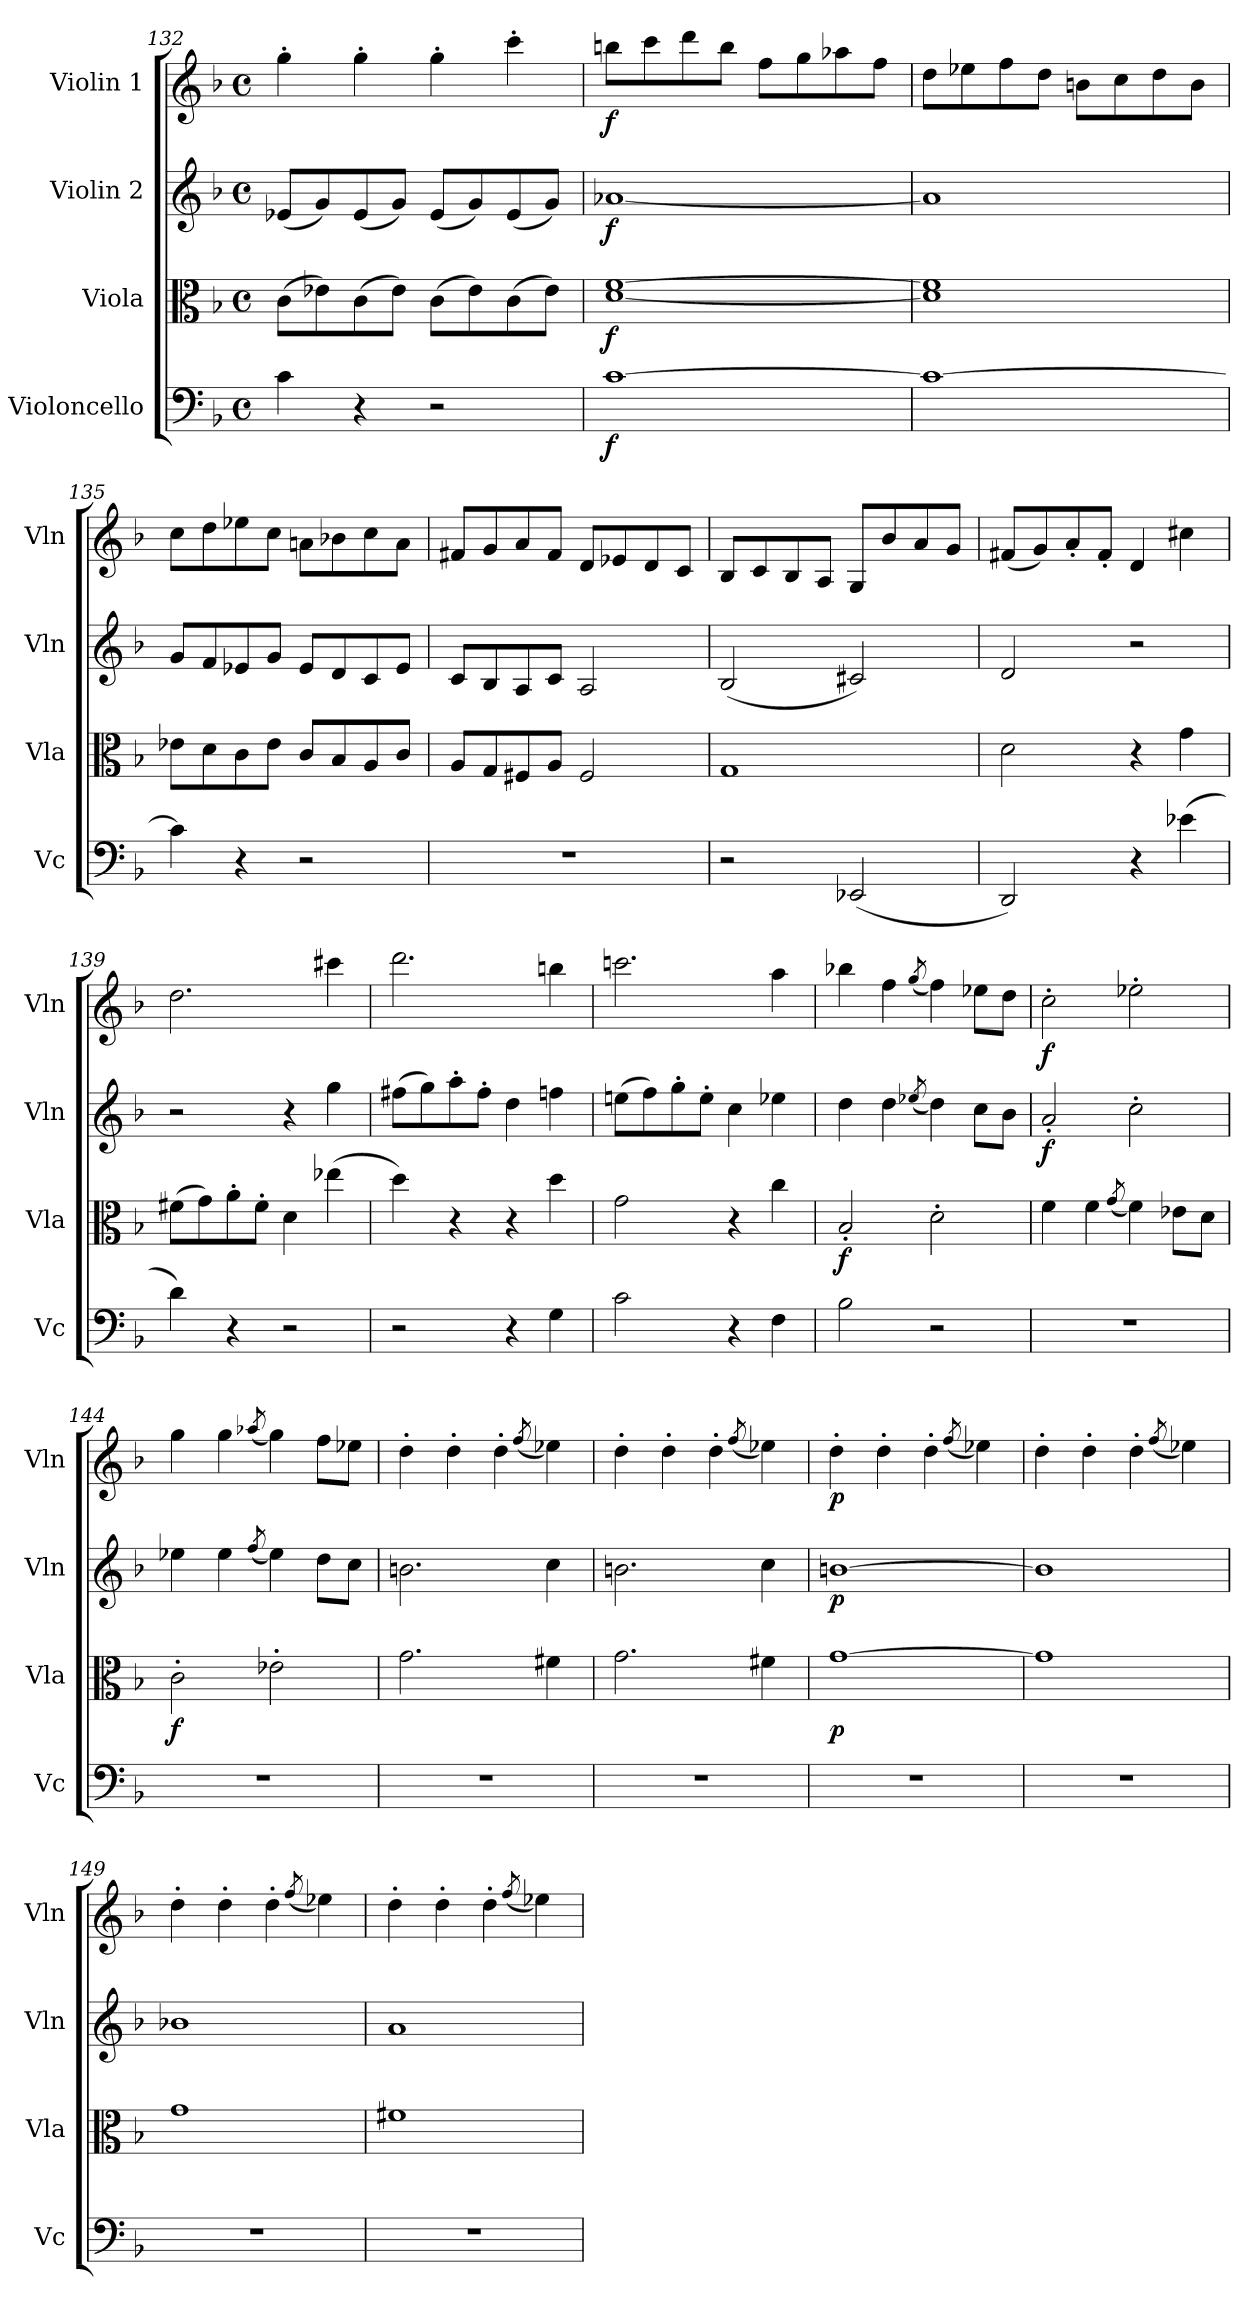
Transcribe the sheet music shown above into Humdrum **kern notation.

**kern	**dynam	**kern	**dynam	**kern	**dynam	**kern	**dynam
*part4	*part4	*part3	*part3	*part2	*part2	*part1	*part1
*staff4	*staff4	*staff3	*staff3	*staff2	*staff2	*staff1	*staff1
*I"Violoncello	*	*I"Viola	*	*I"Violin 2	*	*I"Violin 1	*
*I'Vc	*	*I'Vla	*	*I'Vln	*	*I'Vln	*
*clefF4	*	*clefC3	*	*clefG2	*	*clefG2	*
*k[b-]	*	*k[b-]	*	*k[b-]	*	*k[b-]	*
*M4/4	*	*M4/4	*	*M4/4	*	*M4/4	*
*met(c)	*	*met(c)	*	*met(c)	*	*met(c)	*
=132	=132	=132	=132	=132	=132	=132	=132
4c\	.	(>8c\L	.	(<8e-X/L	.	4gg'\	.
.	.	8e-X\)	.	8g/)	.	.	.
4r	.	(>8c\	.	(<8e-/	.	4gg'\	.
.	.	8e-\J)	.	8g/J)	.	.	.
2r	.	(>8c\L	.	(<8e-/L	.	4gg'\	.
.	.	8e-\)	.	8g/)	.	.	.
.	.	(>8c\	.	(<8e-/	.	4ccc'\	.
.	.	8e-\J)	.	8g/J)	.	.	.
=133	=133	=133	=133	=133	=133	=133	=133
!	!LO:DY:b	!	!LO:DY:b	!	!LO:DY:b	!	!LO:DY:b
[1c	f	[1d [1f	f	[1a-X	f	8bbn\L	f
.	.	.	.	.	.	8ccc\	.
.	.	.	.	.	.	8ddd\	.
.	.	.	.	.	.	8bb\J	.
.	.	.	.	.	.	8ff\L	.
.	.	.	.	.	.	8gg\	.
.	.	.	.	.	.	8aa-X\	.
.	.	.	.	.	.	8ff\J	.
=134	=134	=134	=134	=134	=134	=134	=134
1c_	.	1d] 1f]	.	1a-]	.	8dd\L	.
.	.	.	.	.	.	8ee-X\	.
.	.	.	.	.	.	8ff\	.
.	.	.	.	.	.	8dd\J	.
.	.	.	.	.	.	8bn\L	.
.	.	.	.	.	.	8cc\	.
.	.	.	.	.	.	8dd\	.
.	.	.	.	.	.	8b\J	.
=135	=135	=135	=135	=135	=135	=135	=135
4c\]	.	8e-X\L	.	8g/L	.	8cc\L	.
.	.	8d\	.	8f/	.	8dd\	.
4r	.	8c\	.	8e-X/	.	8ee-X\	.
.	.	8e-\J	.	8g/J	.	8cc\J	.
2r	.	8c/L	.	8e-/L	.	8an\L	.
.	.	8B-/	.	8d/	.	8b-X\	.
.	.	8A/	.	8c/	.	8cc\	.
.	.	8c/J	.	8e-/J	.	8a\J	.
!!LO:PB:g=z
=136	=136	=136	=136	=136	=136	=136	=136
1r	.	8A/L	.	8c/L	.	8f#X/L	.
.	.	8G/	.	8B-/	.	8g/	.
.	.	8F#X/	.	8A/	.	8a/	.
.	.	8A/J	.	8c/J	.	8f#/J	.
.	.	2F#/	.	2A/	.	8d/L	.
.	.	.	.	.	.	8e-X/	.
.	.	.	.	.	.	8d/	.
.	.	.	.	.	.	8c/J	.
=137	=137	=137	=137	=137	=137	=137	=137
2r	.	1G	.	(<2B-/	.	8B-/L	.
.	.	.	.	.	.	8c/	.
.	.	.	.	.	.	8B-/	.
.	.	.	.	.	.	8A/J	.
(<2EE-X/	.	.	.	2c#X/)	.	8G/L	.
.	.	.	.	.	.	8b-/	.
.	.	.	.	.	.	8a/	.
.	.	.	.	.	.	8g/J	.
=138	=138	=138	=138	=138	=138	=138	=138
2DD/)	.	2d\	.	2d/	.	(<8f#X/L	.
.	.	.	.	.	.	8g/)	.
.	.	.	.	.	.	8a'/	.
.	.	.	.	.	.	8f#'/J	.
4r	.	4r	.	2r	.	4d/	.
(>4e-X\	.	4g\	.	.	.	4cc#X\	.
=139	=139	=139	=139	=139	=139	=139	=139
4d\)	.	(>8f#X\L	.	2r	.	2.dd\	.
.	.	8g\)	.	.	.	.	.
4r	.	8a'\	.	.	.	.	.
.	.	8f#'\J	.	.	.	.	.
2r	.	4d\	.	4r	.	.	.
.	.	(>4ee-X\	.	4gg\	.	4ccc#X\	.
=140	=140	=140	=140	=140	=140	=140	=140
2r	.	4dd\)	.	(>8ff#X\L	.	2.ddd\	.
.	.	.	.	8gg\)	.	.	.
.	.	4r	.	8aa'\	.	.	.
.	.	.	.	8ff#'\J	.	.	.
4r	.	4r	.	4dd\	.	.	.
4G\	.	4dd\	.	4ffn\	.	4bbn\	.
!!LO:PB:g=z
=141	=141	=141	=141	=141	=141	=141	=141
2c\	.	2g\	.	(>8een\L	.	2.cccn\	.
.	.	.	.	8ff\)	.	.	.
.	.	.	.	8gg'\	.	.	.
.	.	.	.	8ee'\J	.	.	.
4r	.	4r	.	4cc\	.	.	.
4F\	.	4cc\	.	4ee-X\	.	4aa\	.
=142	=142	=142	=142	=142	=142	=142	=142
!	!	!	!LO:DY:b	!	!	!	!
2B-\	.	2B-'/	f	4dd\	.	4bb-X\	.
.	.	.	.	4dd\	.	4ff\	.
.	.	.	.	(<8qee-X/	.	(<8qgg/	.
2r	.	2d'\	.	4dd\)	.	4ff\)	.
.	.	.	.	8cc\L	.	8ee-X\L	.
.	.	.	.	8b-\J	.	8dd\J	.
=143	=143	=143	=143	=143	=143	=143	=143
!	!	!	!	!	!LO:DY:b	!	!LO:DY:b
1r	.	4f\	.	2a'/	f	2cc'\	f
.	.	4f\	.	.	.	.	.
.	.	(<8qg/	.	.	.	.	.
.	.	4f\)	.	2cc'\	.	2ee-X'\	.
.	.	8e-X\L	.	.	.	.	.
.	.	8d\J	.	.	.	.	.
=144	=144	=144	=144	=144	=144	=144	=144
!	!	!	!LO:DY:b	!	!	!	!
1r	.	2c'\	f	4ee-X\	.	4gg\	.
.	.	.	.	4ee-\	.	4gg\	.
.	.	.	.	(<8qff/	.	(<8qaa-X/	.
.	.	2e-X'\	.	4ee-\)	.	4gg\)	.
.	.	.	.	8dd\L	.	8ff\L	.
.	.	.	.	8cc\J	.	8ee-X\J	.
=145	=145	=145	=145	=145	=145	=145	=145
1r	.	2.g\	.	2.bn\	.	4dd'\	.
.	.	.	.	.	.	4dd'\	.
.	.	.	.	.	.	4dd'\	.
.	.	.	.	.	.	(<8qff/	.
.	.	4f#X\	.	4cc\	.	4ee-X\)	.
=146	=146	=146	=146	=146	=146	=146	=146
1r	.	2.g\	.	2.bn\	.	4dd'\	.
.	.	.	.	.	.	4dd'\	.
.	.	.	.	.	.	4dd'\	.
.	.	.	.	.	.	(<8qff/	.
.	.	4f#X\	.	4cc\	.	4ee-X\)	.
!!LO:LB:g=z
=147	=147	=147	=147	=147	=147	=147	=147
!	!	!	!LO:DY:b	!	!LO:DY:b	!	!LO:DY:b
1r	.	[1g	p	[1bn	p	4dd'\	p
.	.	.	.	.	.	4dd'\	.
.	.	.	.	.	.	4dd'\	.
.	.	.	.	.	.	(<8qff/	.
.	.	.	.	.	.	4ee-X\)	.
=148	=148	=148	=148	=148	=148	=148	=148
1r	.	1g]	.	1b]	.	4dd'\	.
.	.	.	.	.	.	4dd'\	.
.	.	.	.	.	.	4dd'\	.
.	.	.	.	.	.	(<8qff/	.
.	.	.	.	.	.	4ee-X\)	.
=149	=149	=149	=149	=149	=149	=149	=149
1r	.	1g	.	1b-X	.	4dd'\	.
.	.	.	.	.	.	4dd'\	.
.	.	.	.	.	.	4dd'\	.
.	.	.	.	.	.	(<8qff/	.
.	.	.	.	.	.	4ee-X\)	.
=150	=150	=150	=150	=150	=150	=150	=150
1r	.	1f#X	.	1a	.	4dd'\	.
.	.	.	.	.	.	4dd'\	.
.	.	.	.	.	.	4dd'\	.
.	.	.	.	.	.	(<8qff/	.
.	.	.	.	.	.	4ee-X\)	.
=	=	=	=	=	=	=	=
*-	*-	*-	*-	*-	*-	*-	*-
